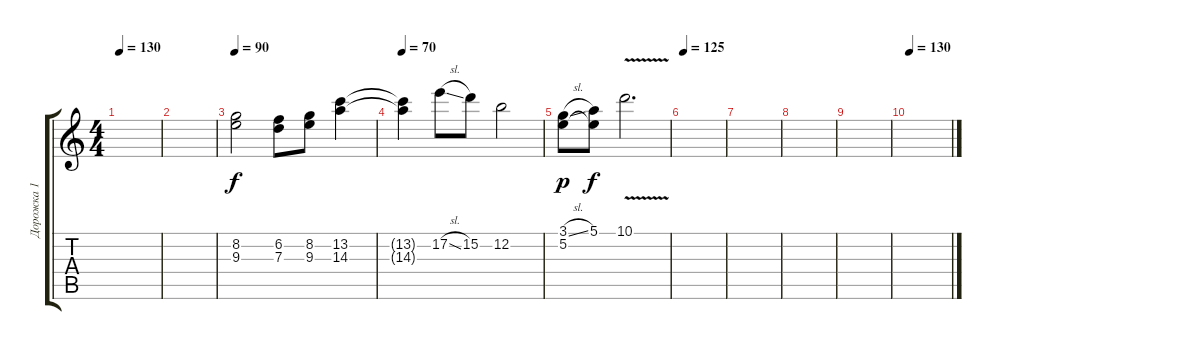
\track ("Дорожка 1" "Дорожка 1") {instrument electricguitarjazz}
\staff {score tabs}
\tuning (E4 B3 G3 D3 A2 E2) {hide}
\ts (4 4)
\tempo 130
\clef g2
\ks c
|
|
\tempo 90
(8.2 9.3).2{dy f instrument electricguitarjazz} (6.2 7.3).8 (8.2 9.3).8 (13.2 14.3).4 |
\tempo 70
(13.2{t} 14.3{t}).4 17.2{sl}.8 15.2.8 12.2.2 |
(3.1{sl} 5.2).8{dy p} (5.1 5.2{t}).8{dy f} 10.1{v}.2{d} |
\tempo 125
|
|
|
|
\tempo 130
